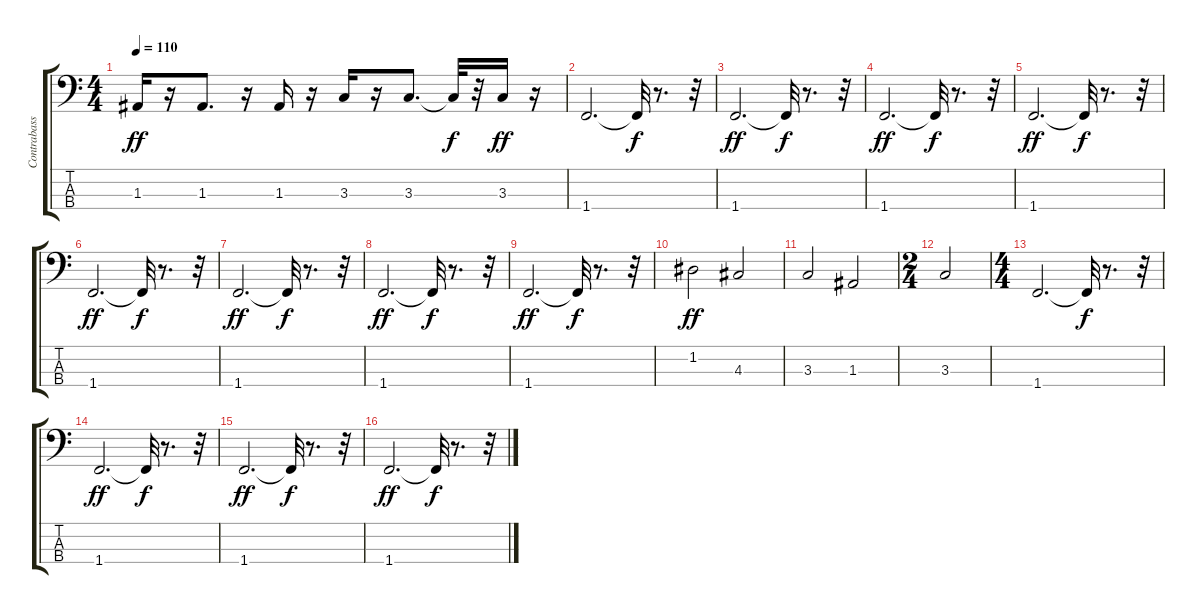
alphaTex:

\track ("Contrabass          " "Contrabass") {instrument contrabass}
\staff {score tabs}
\tuning (G2 D2 A1 E1) {hide}
\ts (4 4)
\tempo 110
\clef f4
\ks c
1.3.16{dy ff} r.16 1.3.8{d} r.16 1.3.16 r.16 3.3.16 r.16 3.3.8{d} 3.3{t}.32{dy f} r.32 3.3.16{dy ff} r.16 |
1.4.2{d} 1.4{t}.32{dy f} r.8{d} r.32 |
1.4.2{d dy ff} 1.4{t}.32{dy f} r.8{d} r.32 |
1.4.2{d dy ff} 1.4{t}.32{dy f} r.8{d} r.32 |
1.4.2{d dy ff} 1.4{t}.32{dy f} r.8{d} r.32 |
1.4.2{d dy ff} 1.4{t}.32{dy f} r.8{d} r.32 |
1.4.2{d dy ff} 1.4{t}.32{dy f} r.8{d} r.32 |
1.4.2{d dy ff} 1.4{t}.32{dy f} r.8{d} r.32 |
1.4.2{d dy ff} 1.4{t}.32{dy f} r.8{d} r.32 |
1.2.2{dy ff} 4.3.2 |
3.3.2 1.3.2 |
\ts (2 4)
3.3.2 |
\ts (4 4)
1.4.2{d} 1.4{t}.32{dy f} r.8{d} r.32 |
1.4.2{d dy ff} 1.4{t}.32{dy f} r.8{d} r.32 |
1.4.2{d dy ff} 1.4{t}.32{dy f} r.8{d} r.32 |
1.4.2{d dy ff} 1.4{t}.32{dy f} r.8{d} r.32
